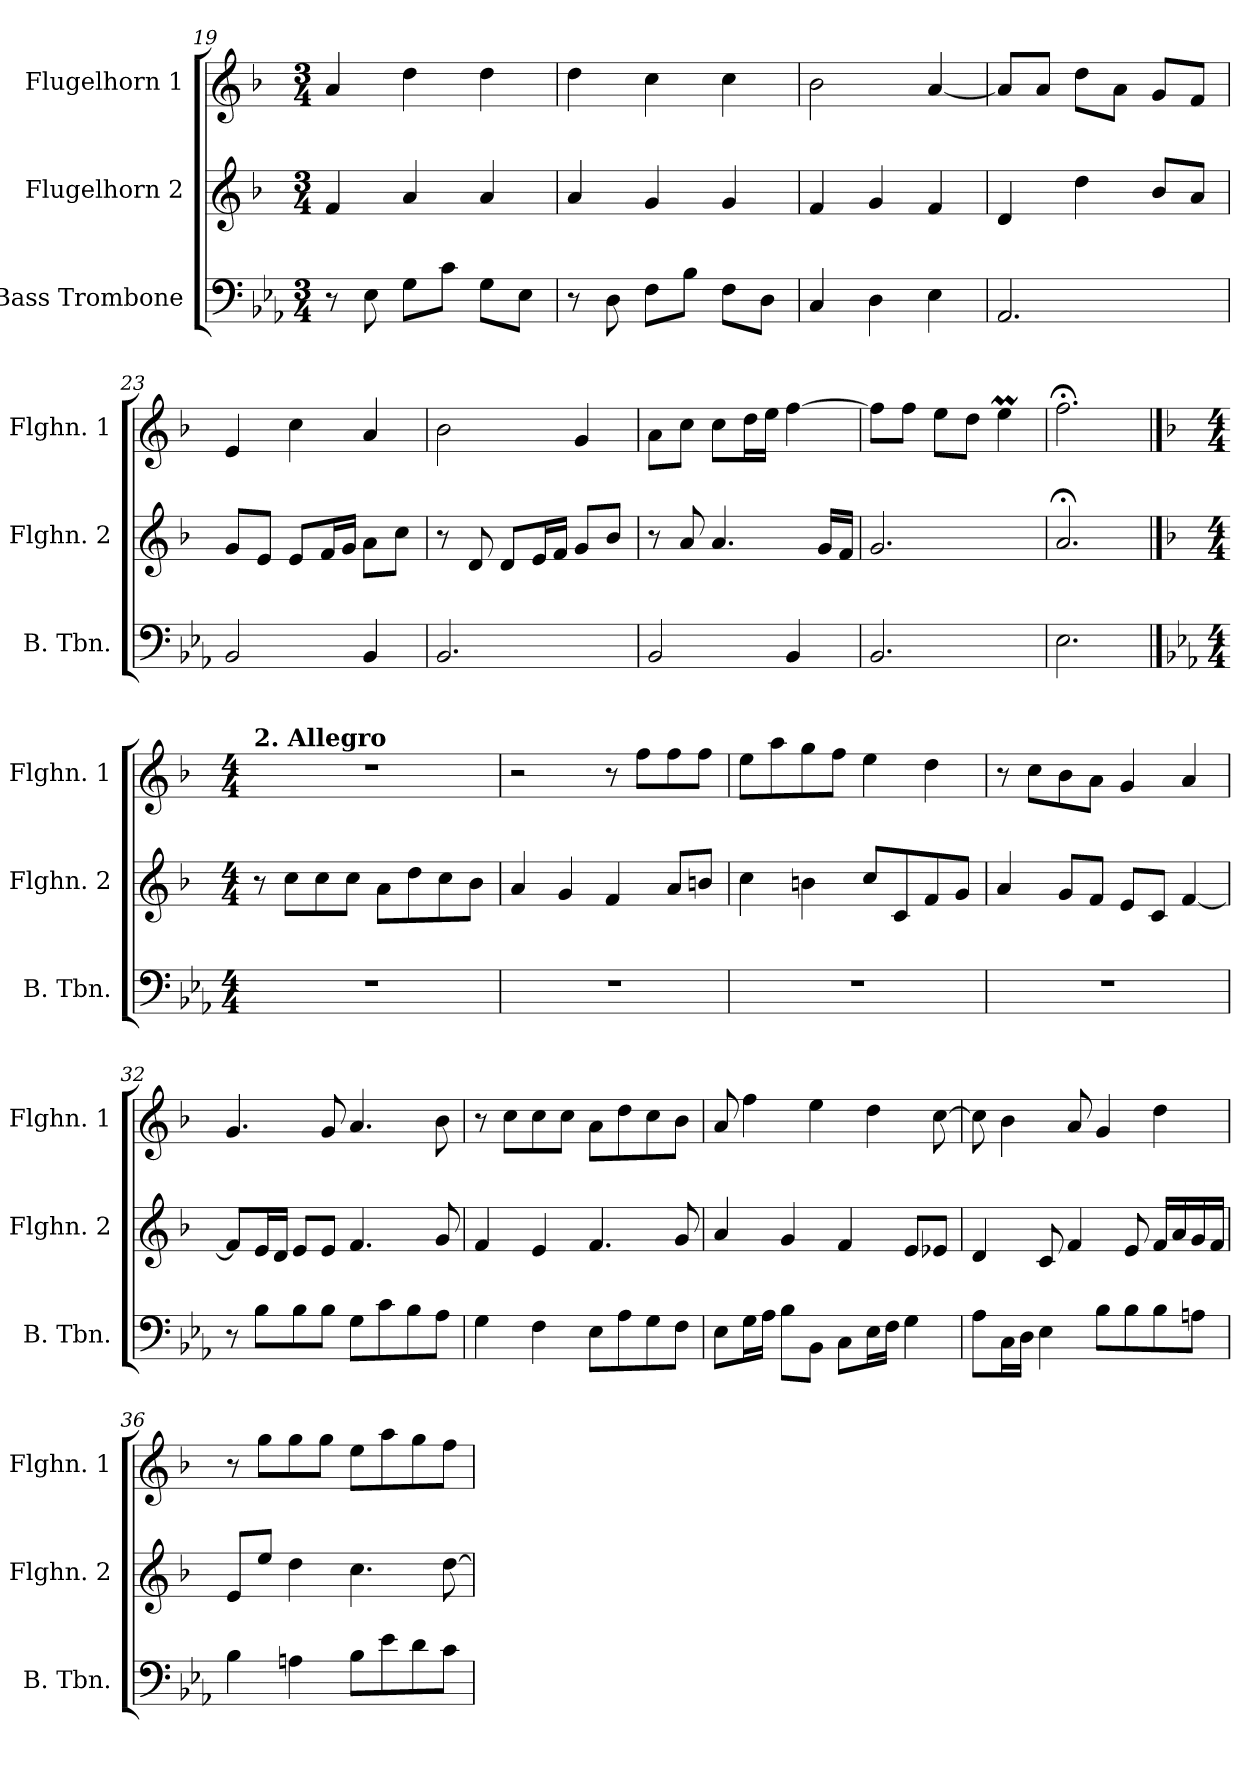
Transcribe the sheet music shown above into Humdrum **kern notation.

**kern	**kern	**kern
*part3	*part2	*part1
*staff3	*staff2	*staff1
*I"Bass Trombone	*I"Flugelhorn 2	*I"Flugelhorn 1
*I'B. Tbn.	*I'Flghn. 2	*I'Flghn. 1
*clefF4	*clefG2	*clefG2
*	*ITrd1c2	*ITrd1c2
*k[b-e-a-]	*k[b-e-a-]	*k[b-e-a-]
*E-:	*E-:	*E-:
*M3/4	*M3/4	*M3/4
=19	=19	=19
8r	4e-/	4g/
8E-\	.	.
8G\L	4g/	4cc\
8c\J	.	.
8G\L	4g/	4cc\
8E-\J	.	.
!!LO:PB:g=z
=20	=20	=20
8r	4g/	4cc\
8D\	.	.
8F\L	4f/	4b-\
8B-\J	.	.
8F\L	4f/	4b-\
8D\J	.	.
=21	=21	=21
4C/	4e-/	2a-\
4D\	4f/	.
4E-\	4e-/	[4g/
=22	=22	=22
2.AA-/	4c/	8g/L]
.	.	8g/J
.	4cc\	8cc\L
.	.	8g\J
.	8a-/L	8f/L
.	8g/J	8e-/J
=23	=23	=23
2BB-/	8f/L	4d/
.	8d/J	.
.	8d/L	4b-\
.	16e-/L	.
.	16f/JJ	.
4BB-/	8g\L	4g/
.	8b-\J	.
=24	=24	=24
2.BB-/	8r	2a-\
.	8c/	.
.	8c/L	.
.	16d/L	.
.	16e-/JJ	.
.	8f/L	4f/
.	8a-/J	.
=25	=25	=25
2BB-/	8r	8g\L
.	8g/	8b-\J
.	4.g/	8b-\L
.	.	16cc\L
.	.	16dd\JJ
4BB-/	.	[4ee-\
.	16f/LL	.
.	16e-/JJ	.
!!LO:LB:g=z
=26	=26	=26
2.BB-/	2.f/	8ee-\L]
.	.	8ee-\J
.	.	8dd\L
.	.	8cc\J
.	.	4ddm\
=27	=27	=27
2.E-\	2.g;</	2.ee-;<\
==28	==28	==28
*k[b-e-a-]	*k[b-e-a-]	*k[b-e-a-]
*E-:	*E-:	*E-:
*M4/4	*M4/4	*M4/4
!	!	!LO:TX:a:B:t=2. Allegro
1r	8r	1r
.	8b-\L	.
.	8b-\	.
.	8b-\J	.
.	8g\L	.
.	8cc\	.
.	8b-\	.
.	8a-\J	.
=29	=29	=29
1r	4g/	2r
.	4f/	.
.	4e-/	8r
.	.	8ee-\L
.	8g/L	8ee-\
.	8an/J	8ee-\J
=30	=30	=30
1r	4b-\	8dd\L
.	.	8gg\
.	4an\	8ff\
.	.	8ee-\J
.	8b-/L	4dd\
.	8B-/	.
.	8e-/	4cc\
.	8f/J	.
!!LO:LB:g=z
=31	=31	=31
1r	4g/	8r
.	.	8b-\L
.	8f/L	8a-\
.	8e-/J	8g\J
.	8d/L	4f/
.	8B-/J	.
.	[4e-/	4g/
=32	=32	=32
8r	8e-/L]	4.f/
8B-\L	16d/L	.
.	16c/JJ	.
8B-\	8d/L	.
8B-\J	8d/J	8f/
8G\L	4.e-/	4.g/
8c\	.	.
8B-\	.	.
8A-\J	8f/	8a-\
=33	=33	=33
4G\	4e-/	8r
.	.	8b-\L
4F\	4d/	8b-\
.	.	8b-\J
8E-\L	4.e-/	8g\L
8A-\	.	8cc\
8G\	.	8b-\
8F\J	8f/	8a-\J
=34	=34	=34
8E-\L	4g/	8g/
16G\L	.	4ee-\
16A-\JJ	.	.
8B-\L	4f/	.
8BB-\J	.	4dd\
8C\L	4e-/	.
16E-\L	.	4cc\
16F\JJ	.	.
4G\	8d/L	.
.	8d-X/J	[8b-\
!!LO:PB:g=z
=35	=35	=35
8A-\L	4c/	8b-\]
16C\L	.	4a-\
16D\JJ	.	.
4E-\	8B-/	.
.	4e-/	8g/
8B-\L	.	4f/
8B-\	8d/	.
8B-\	16e-/LL	4cc\
.	16g/	.
8An\J	16f/	.
.	16e-/JJ	.
=36	=36	=36
4B-\	8d/L	8r
.	8dd/J	8ff\L
4An\	4cc\	8ff\
.	.	8ff\J
8B-\L	4.b-\	8dd\L
8e-\	.	8gg\
8d\	.	8ff\
8c\J	[8cc\	8ee-\J
=	=	=
*-	*-	*-
